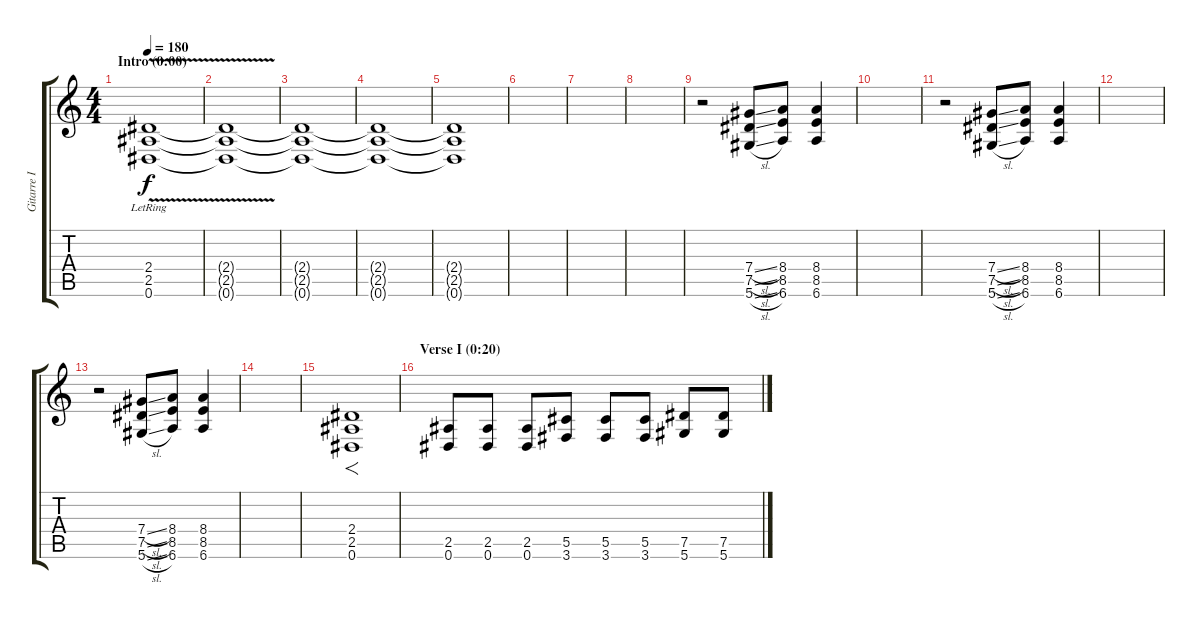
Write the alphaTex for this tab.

\track ("Gitarre I" "Gitarre I") {instrument distortionguitar}
\staff {score tabs}
\tuning (Eb4 Bb3 Gb3 Db3 Ab2 Eb2) {hide}
\ts (4 4)
\section ("" "Intro (0:00)")
\tempo 180
\clef g2
\ks c
(2.4{v lr} 2.5{v} 0.6{v}).1{dy f instrument distortionguitar} |
(2.4{t} 2.5{t} 0.6{t}).1 |
(2.4{t} 2.5{t} 0.6{t}).1 |
(2.4{t} 2.5{t} 0.6{t}).1{volume 0} |
(2.4{t} 2.5{t} 0.6{t}).1 |
|
|
|
r.2 (7.4{sl} 7.5{sl} 5.6{sl}).8 (8.4 8.5 6.6).8 (8.4 8.5 6.6).4 |
|
r.2 (7.4{sl} 7.5{sl} 5.6{sl}).8 (8.4 8.5 6.6).8 (8.4 8.5 6.6).4 |
|
r.2 (7.4{sl} 7.5{sl} 5.6{sl}).8 (8.4 8.5 6.6).8 (8.4 8.5 6.6).4 |
|
(2.4 2.5 0.6).1{f} |
\section ("" "Verse I (0:20)")
(2.5 0.6).8 (2.5 0.6).8 (2.5 0.6).8 (5.5 3.6).8 (5.5 3.6).8 (5.5 3.6).8 (7.5 5.6).8 (7.5 5.6).8
